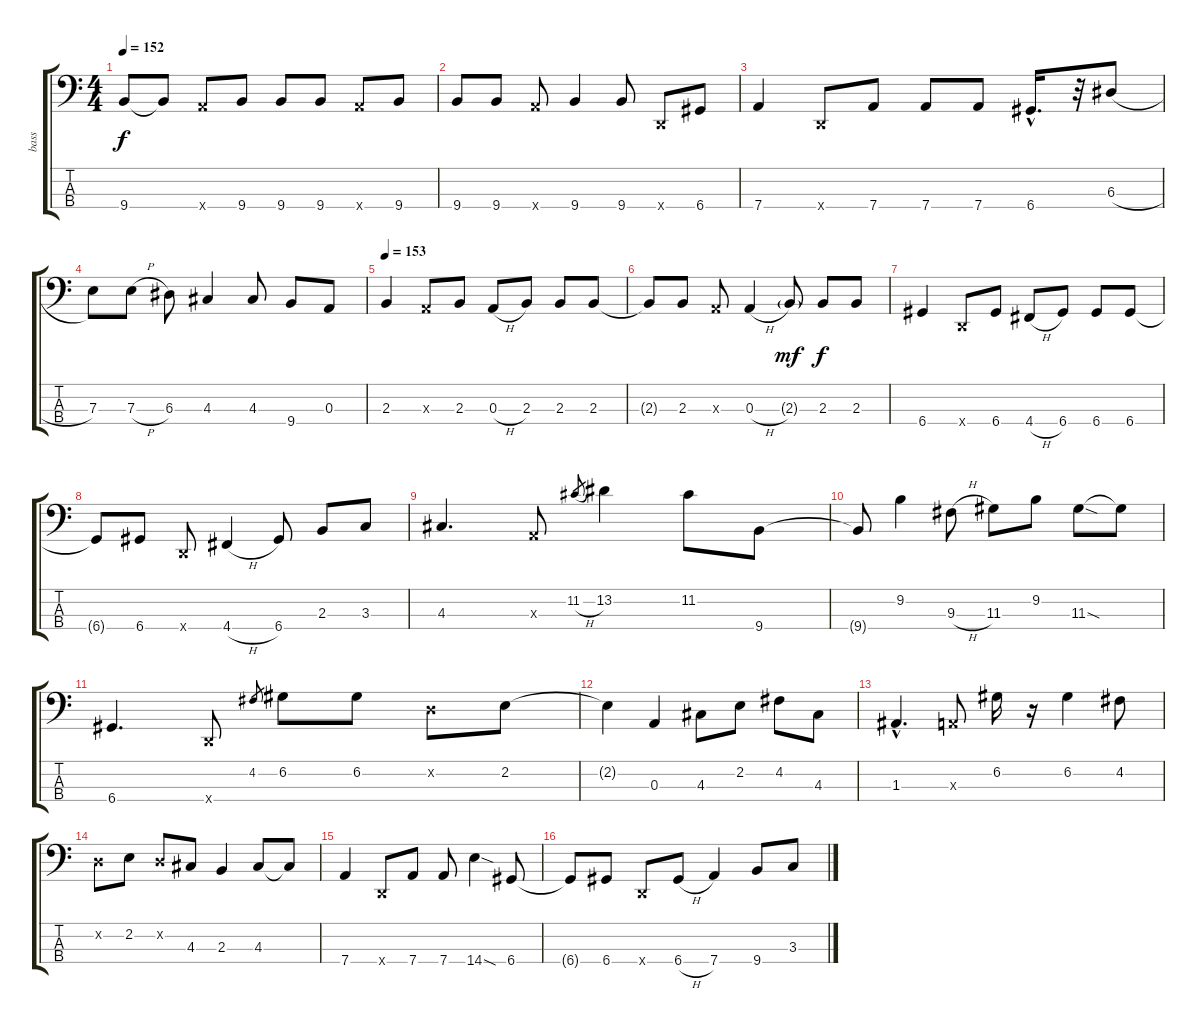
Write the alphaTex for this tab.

\track ("bass" "bass") {instrument electricbasspick}
\staff {score tabs}
\tuning (G3 D2 A1 D1) {hide}
\ts (4 4)
\tempo 152
\clef f4
\ks c
9.4.8{dy f} 9.4{t}.8 7.4{x}.8 9.4.8 9.4.8 9.4.8 7.4{x}.8 9.4.8 |
9.4.8 9.4.8 7.4{x}.8 9.4.4 9.4.8 0.4{x}.8 6.4.8 |
7.4.4 0.4{x}.8 7.4.8 7.4.8 7.4.8 6.4{hac}.16{d} r.32 6.3{h}.8 |
7.3.8 7.3{h}.8 6.3.8 4.3.4 4.3.8 9.4.8 0.3.8 |
\tempo 153
2.3.4 0.3{x}.8 2.3.8 0.3{h}.8 2.3.8 2.3.8 2.3.8 |
2.3{t}.8 2.3.8 0.3{x}.8 0.3{h}.4 2.3{g}.8{dy mf} 2.3.8{dy f} 2.3.8 |
6.4.4 0.4{x}.8 6.4.8 4.4{h}.8 6.4.8 6.4.8 6.4.8 |
6.4{t}.8 6.4.8 0.4{x}.8 4.4{h}.4 6.4.8 2.3.8 3.3.8 |
4.3.4{d} 0.3{x}.8 11.2{h}.8{gr} 13.2.4 11.2.8 9.4.8 |
9.4{t}.8 9.2.4 9.3{h}.8 11.3.8 9.2.8 11.3{sod}.8 11.3{t}.8 |
6.4.4{d} 0.4{x}.8 4.2.8{gr} 6.2.8 6.2.8 0.2{x}.8 2.2.8 |
2.2{t}.4 0.3.4 4.3.8 2.2.8 4.2.8 4.3.8 |
1.3{hac}.4{d} 0.3{x}.8 6.2.16 r.16 6.2.4 4.2.8 |
0.2{x}.8 2.2.8 0.2{x}.8 4.3.8 2.3.4 4.3.8 4.3{t}.8 |
7.4.4 0.4{x}.8 7.4.8 7.4.8 14.4{sod}.4 6.4.8 |
6.4{t}.8 6.4.8 0.4{x}.8 6.4{h}.8 7.4.4 9.4.8 3.3.8
